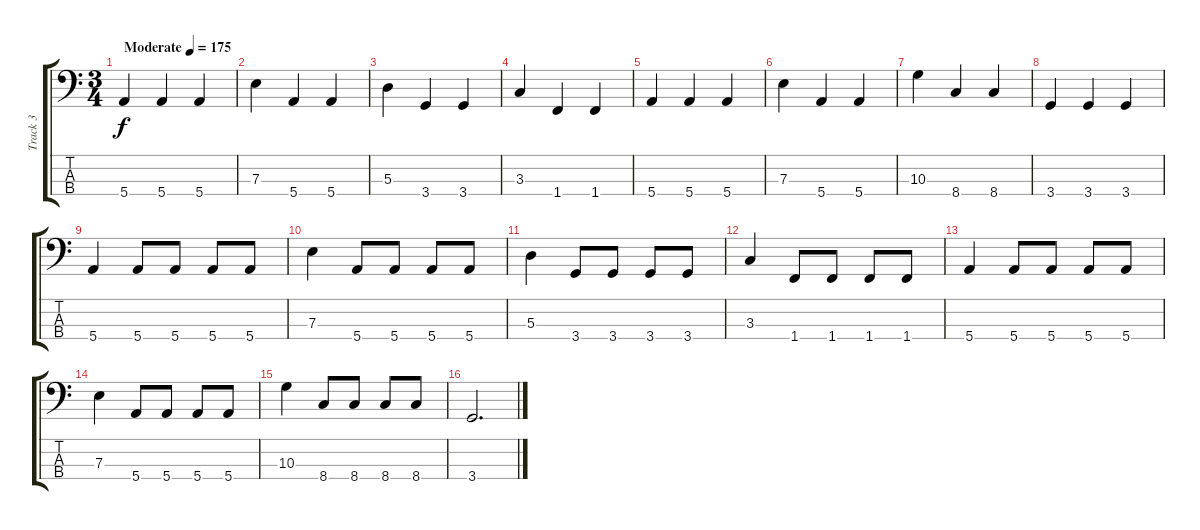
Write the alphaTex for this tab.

\track ("Track 3" "Track 3") {instrument electricbasspick}
\staff {score tabs}
\tuning (G2 D2 A1 E1) {hide}
\ts (3 4)
\tempo (175 "Moderate")
\clef f4
\ks c
5.4.4{dy f instrument electricbasspick} 5.4.4 5.4.4 |
7.3.4 5.4.4 5.4.4 |
5.3.4 3.4.4 3.4.4 |
3.3.4 1.4.4 1.4.4 |
5.4.4 5.4.4 5.4.4 |
7.3.4 5.4.4 5.4.4 |
10.3.4 8.4.4 8.4.4 |
3.4.4 3.4.4 3.4.4 |
5.4.4 5.4.8 5.4.8 5.4.8 5.4.8 |
7.3.4 5.4.8 5.4.8 5.4.8 5.4.8 |
5.3.4 3.4.8 3.4.8 3.4.8 3.4.8 |
3.3.4 1.4.8 1.4.8 1.4.8 1.4.8 |
5.4.4 5.4.8 5.4.8 5.4.8 5.4.8 |
7.3.4 5.4.8 5.4.8 5.4.8 5.4.8 |
10.3.4 8.4.8 8.4.8 8.4.8 8.4.8 |
3.4.2{d}
